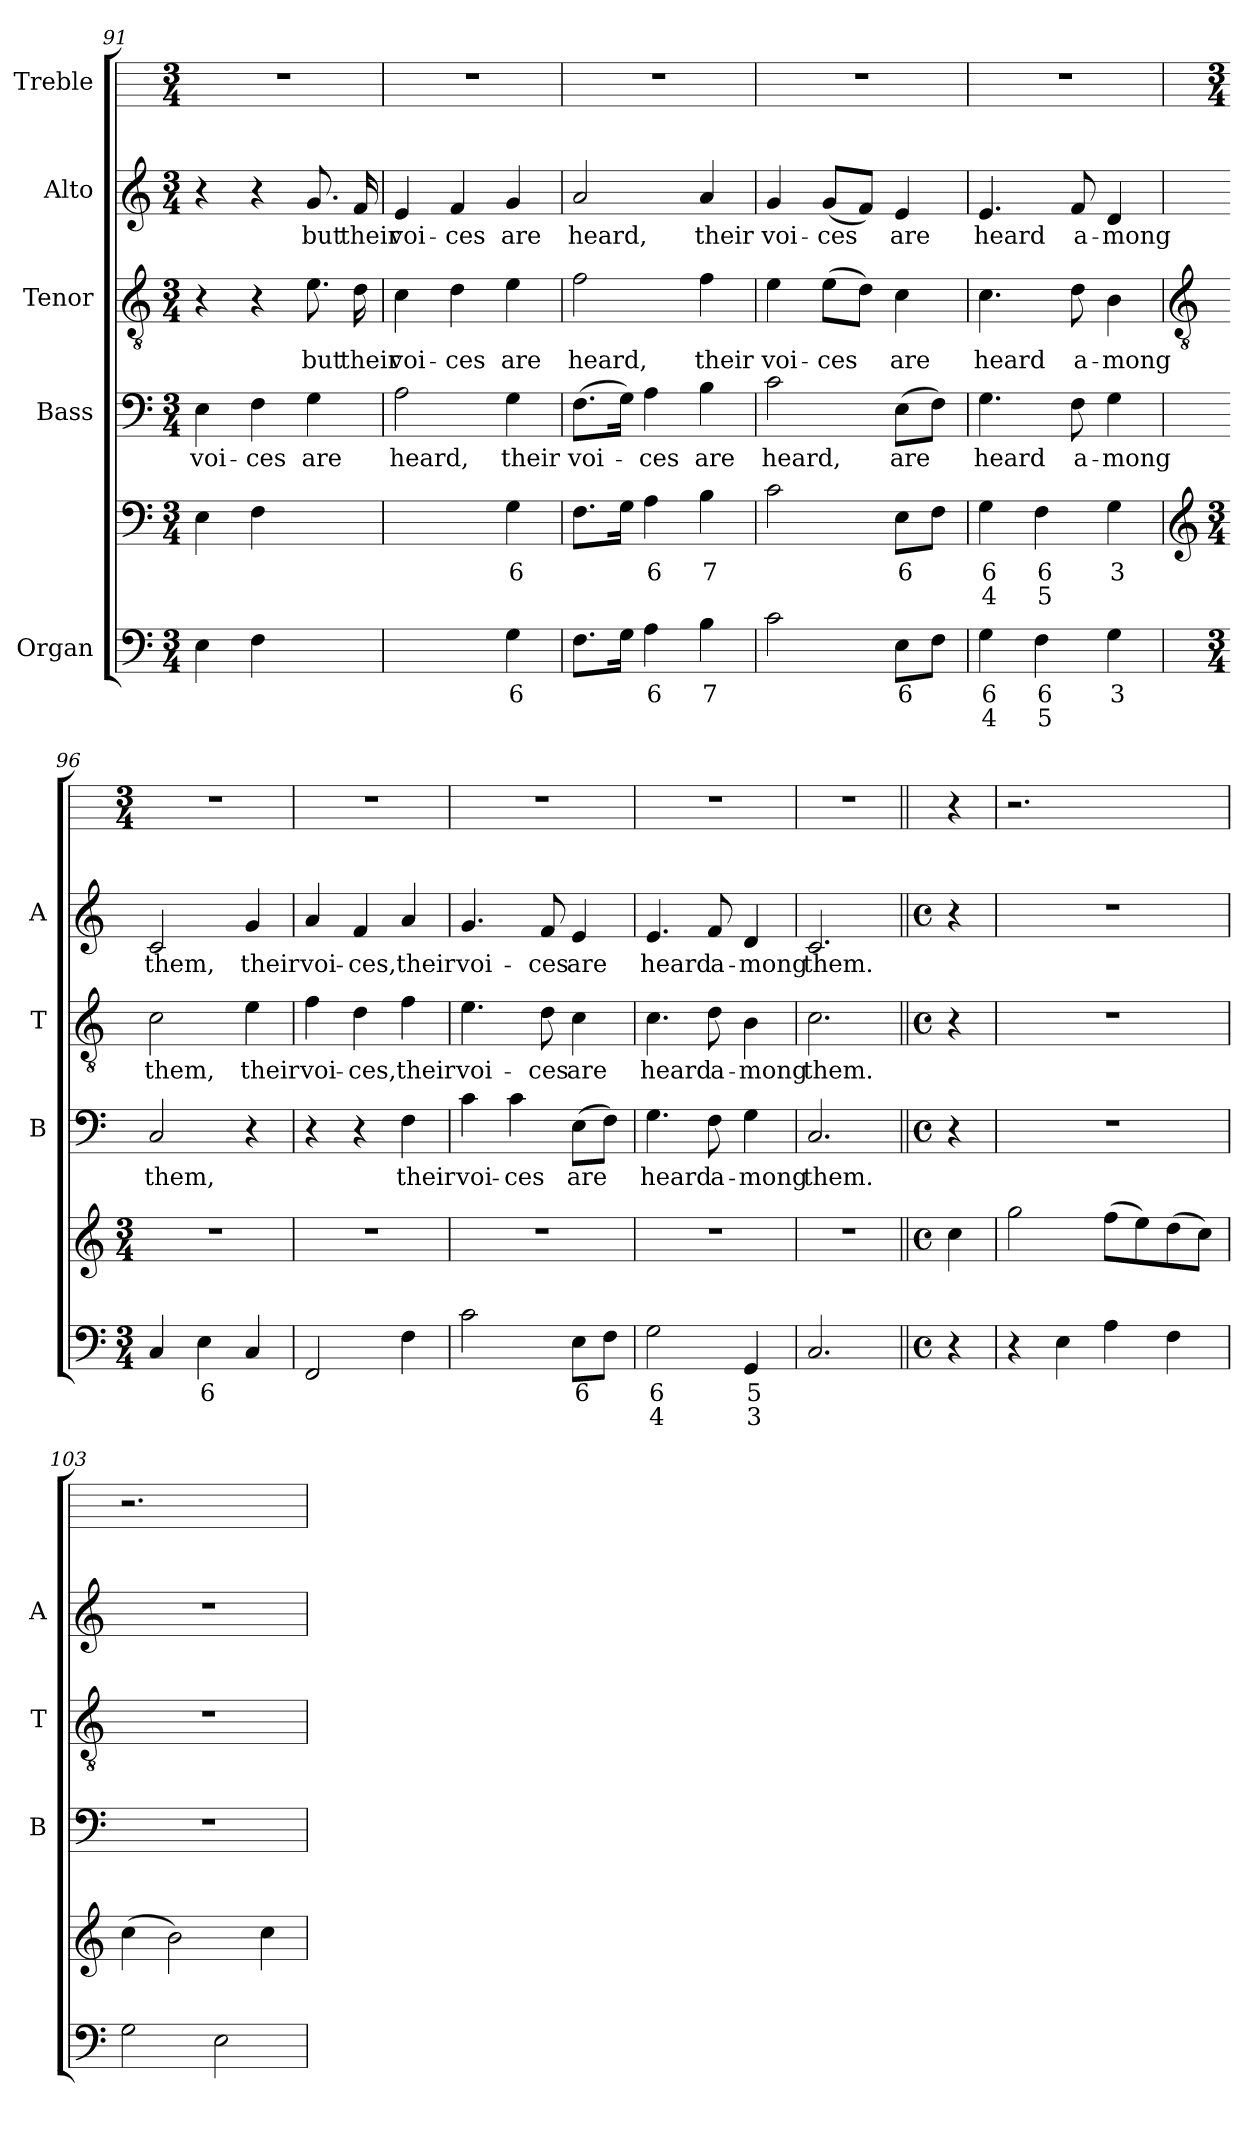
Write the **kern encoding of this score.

**kern	**text	**text	**kern	**text	**text	**kern	**text	**kern	**text	**kern	**text	**kern
*part5	*part5	*part5	*part5	*part5	*part5	*part4	*part4	*part3	*part3	*part2	*part2	*part1
*staff6	*staff6	*staff6	*staff5	*staff5	*staff5	*staff4	*staff4	*staff3	*staff3	*staff2	*staff2	*staff1
*I"Organ	*	*	*	*	*	*I"Bass	*	*I"Tenor	*	*I"Alto	*	*I"Treble
*	*	*	*	*	*	*I'B	*	*I'T	*	*I'A	*	*
*clefF4	*	*	*clefF4	*	*	*clefF4	*	*clefGv2	*	*clefG2	*	*
*k[]	*	*	*k[]	*	*	*k[]	*	*k[]	*	*k[]	*	*
*C:	*	*	*C:	*	*	*C:	*	*C:	*	*C:	*	*
*M3/4	*	*	*M3/4	*	*	*M3/4	*	*M3/4	*	*M3/4	*	*M3/4
=91	=91	=91	=91	=91	=91	=91	=91	=91	=91	=91	=91	=91
!	!	!	!	!	!	!	!LO:LY:b	!	!	!	!	!
4E	.	.	4E	.	.	4E	voi-	4r	.	4r	.	2.r
!	!	!	!	!	!	!	!LO:LY:b	!	!	!	!	!
4F	.	.	4F	.	.	4F	-ces	4r	.	4r	.	.
!	!LO:LY:b	!LO:LY:b	!	!LO:LY:b	!LO:LY:b	!	!LO:LY:b	!	!LO:LY:b	!	!LO:LY:b	!
[8.Gyy	8	6	[8.Gyy	8	6	4G	are	8.e	but	8.g	but	.
!	!LO:LY:b	!LO:LY:b	!	!LO:LY:b	!LO:LY:b	!	!	!	!LO:LY:b	!	!LO:LY:b	!
16Gyy]	7	5	16Gyy]	7	5	.	.	16d	their	16f	their	.
=92	=92	=92	=92	=92	=92	=92	=92	=92	=92	=92	=92	=92
!	!LO:LY:b	!LO:LY:b	!	!LO:LY:b	!LO:LY:b	!	!LO:LY:b	!	!LO:LY:b	!	!LO:LY:b	!
[4Ayy	5	3	[4Ayy	5	3	2A	heard,	4c	voi-	4e	voi-	2.r
!	!LO:LY:b	!LO:LY:b	!	!LO:LY:b	!LO:LY:b	!	!	!	!LO:LY:b	!	!LO:LY:b	!
4Ayy]	6	4	4Ayy]	6	4	.	.	4d	-ces	4f	-ces	.
!	!LO:LY:b	!	!	!LO:LY:b	!	!	!LO:LY:b	!	!LO:LY:b	!	!LO:LY:b	!
4G	6	.	4G	6	.	4G	their	4e	are	4g	are	.
=93	=93	=93	=93	=93	=93	=93	=93	=93	=93	=93	=93	=93
!	!	!	!	!	!	!	!LO:LY:b	!	!LO:LY:b	!	!LO:LY:b	!
8.FL	.	.	8.FL	.	.	(>8.FL	voi-	2f	heard,	2a	heard,	2.r
16GJ	.	.	16GJ	.	.	16GJ)	.	.	.	.	.	.
!	!LO:LY:b	!	!	!LO:LY:b	!	!	!LO:LY:b	!	!	!	!	!
4A	6	.	4A	6	.	4A	ces	.	.	.	.	.
!	!LO:LY:b	!	!	!LO:LY:b	!	!	!LO:LY:b	!	!LO:LY:b	!	!LO:LY:b	!
4B	7	.	4B	7	.	4B	are	4f	their	4a	their	.
=94	=94	=94	=94	=94	=94	=94	=94	=94	=94	=94	=94	=94
!	!	!	!	!	!	!	!LO:LY:b	!	!LO:LY:b	!	!LO:LY:b	!
2c	.	.	2c	.	.	2c	heard,	4e	voi-	4g	voi-	2.r
!	!	!	!	!	!	!	!	!	!LO:LY:b	!	!LO:LY:b	!
.	.	.	.	.	.	.	.	(>8eL	-ces	(<8gL	-ces	.
.	.	.	.	.	.	.	.	8dJ)	.	8fJ)	.	.
!	!LO:LY:b	!	!	!LO:LY:b	!	!	!LO:LY:b	!	!LO:LY:b	!	!LO:LY:b	!
8EL	6	.	8EL	6	.	(>8EL	are	4c	are	4e	are	.
8FJ	.	.	8FJ	.	.	8FJ)	.	.	.	.	.	.
=95	=95	=95	=95	=95	=95	=95	=95	=95	=95	=95	=95	=95
!	!LO:LY:b	!LO:LY:b	!	!LO:LY:b	!LO:LY:b	!	!LO:LY:b	!	!LO:LY:b	!	!LO:LY:b	!
4G	6	4	4G	6	4	4.G	heard	4.c	heard	4.e	heard	2.r
!	!LO:LY:b	!LO:LY:b	!	!LO:LY:b	!LO:LY:b	!	!	!	!	!	!	!
4F	6	5	4F	6	5	.	.	.	.	.	.	.
!	!	!	!	!	!	!	!LO:LY:b	!	!LO:LY:b	!	!LO:LY:b	!
.	.	.	.	.	.	8F	a-	8d	a-	8f	a-	.
!	!LO:LY:b	!	!	!LO:LY:b	!	!	!LO:LY:b	!	!LO:LY:b	!	!LO:LY:b	!
4G	3	.	4G	3	.	4G	-mong	4B	-mong	4d	-mong	.
!!LO:LB:g=z
=96	=96	=96	=96	=96	=96	=96	=96	=96	=96	=96	=96	=96
*	*	*	*clefG2	*	*	*	*	*clefGv2	*	*	*	*
*k[]	*	*	*k[]	*	*	*	*	*	*	*	*	*
*C:	*	*	*C:	*	*	*	*	*	*	*	*	*
*M3/4	*	*	*M3/4	*	*	*	*	*	*	*	*	*M3/4
!	!	!	!LO:N:vis=1	!	!	!	!LO:LY:b	!	!LO:LY:b	!	!LO:LY:b	!
4C	.	.	2.r	.	.	2C	them,	2c	them,	2c	them,	2.r
!	!LO:LY:b	!	!	!	!	!	!	!	!	!	!	!
4E	6	.	.	.	.	.	.	.	.	.	.	.
!	!	!	!	!	!	!	!	!	!LO:LY:b	!	!LO:LY:b	!
4C	.	.	.	.	.	4r	.	4e	their	4g	their	.
=97	=97	=97	=97	=97	=97	=97	=97	=97	=97	=97	=97	=97
!	!	!	!LO:N:vis=1	!	!	!	!	!	!LO:LY:b	!	!LO:LY:b	!
2FF	.	.	2.r	.	.	4r	.	4f	voi-	4a	voi-	2.r
!	!	!	!	!	!	!	!	!	!LO:LY:b	!	!LO:LY:b	!
.	.	.	.	.	.	4r	.	4d	-ces,	4f	-ces,	.
!	!	!	!	!	!	!	!LO:LY:b	!	!LO:LY:b	!	!LO:LY:b	!
4F	.	.	.	.	.	4F	their	4f	their	4a	their	.
=98	=98	=98	=98	=98	=98	=98	=98	=98	=98	=98	=98	=98
!	!	!	!LO:N:vis=1	!	!	!	!LO:LY:b	!	!LO:LY:b	!	!LO:LY:b	!
2c	.	.	2.r	.	.	4c	voi-	4.e	voi-	4.g	voi-	2.r
!	!	!	!	!	!	!	!LO:LY:b	!	!	!	!	!
.	.	.	.	.	.	4c	-ces	.	.	.	.	.
!	!	!	!	!	!	!	!	!	!LO:LY:b	!	!LO:LY:b	!
.	.	.	.	.	.	.	.	8d	-ces	8f	-ces	.
!	!LO:LY:b	!	!	!	!	!	!LO:LY:b	!	!LO:LY:b	!	!LO:LY:b	!
8EL	6	.	.	.	.	(>8EL	are	4c	are	4e	are	.
8FJ	.	.	.	.	.	8FJ)	.	.	.	.	.	.
=99	=99	=99	=99	=99	=99	=99	=99	=99	=99	=99	=99	=99
!	!LO:LY:b	!LO:LY:b	!LO:N:vis=1	!	!	!	!LO:LY:b	!	!LO:LY:b	!	!LO:LY:b	!
2G	6	4	2.r	.	.	4.G	heard	4.c	heard	4.e	heard	2.r
!	!	!	!	!	!	!	!LO:LY:b	!	!LO:LY:b	!	!LO:LY:b	!
.	.	.	.	.	.	8F	a-	8d	a-	8f	a-	.
!	!LO:LY:b	!LO:LY:b	!	!	!	!	!LO:LY:b	!	!LO:LY:b	!	!LO:LY:b	!
4GG	5	3	.	.	.	4G	-mong	4B	-mong	4d	-mong	.
=100	=100	=100	=100	=100	=100	=100	=100	=100	=100	=100	=100	=100
!	!	!	!LO:N:vis=1	!	!	!	!LO:LY:b	!	!LO:LY:b	!	!LO:LY:b	!
2.C	.	.	2.r	.	.	2.C	them.	2.c	them.	2.c	them.	2.r
=101||	=101||	=101||	=101||	=101||	=101||	=101||	=101||	=101||	=101||	=101||	=101||	=101||
*M4/4	*	*	*M4/4	*	*	*M4/4	*	*M4/4	*	*M4/4	*	*
*met(c)	*	*	*met(c)	*	*	*met(c)	*	*met(c)	*	*met(c)	*	*
4r	.	.	4cc	.	.	4r	.	4r	.	4r	.	4r
=102	=102	=102	=102	=102	=102	=102	=102	=102	=102	=102	=102	=102
4r	.	.	2gg	.	.	1r	.	1r	.	1r	.	2.r
4E	.	.	.	.	.	.	.	.	.	.	.	.
4A	.	.	(>8ffL	.	.	.	.	.	.	.	.	.
.	.	.	8ee)	.	.	.	.	.	.	.	.	.
4F	.	.	(>8dd	.	.	.	.	.	.	.	.	4ryy
.	.	.	8ccJ)	.	.	.	.	.	.	.	.	.
=103	=103	=103	=103	=103	=103	=103	=103	=103	=103	=103	=103	=103
2G	.	.	(>4cc	.	.	1r	.	1r	.	1r	.	2.r
.	.	.	2b)	.	.	.	.	.	.	.	.	.
2E	.	.	.	.	.	.	.	.	.	.	.	.
.	.	.	4cc	.	.	.	.	.	.	.	.	4ryy
=	=	=	=	=	=	=	=	=	=	=	=	=
*-	*-	*-	*-	*-	*-	*-	*-	*-	*-	*-	*-	*-
